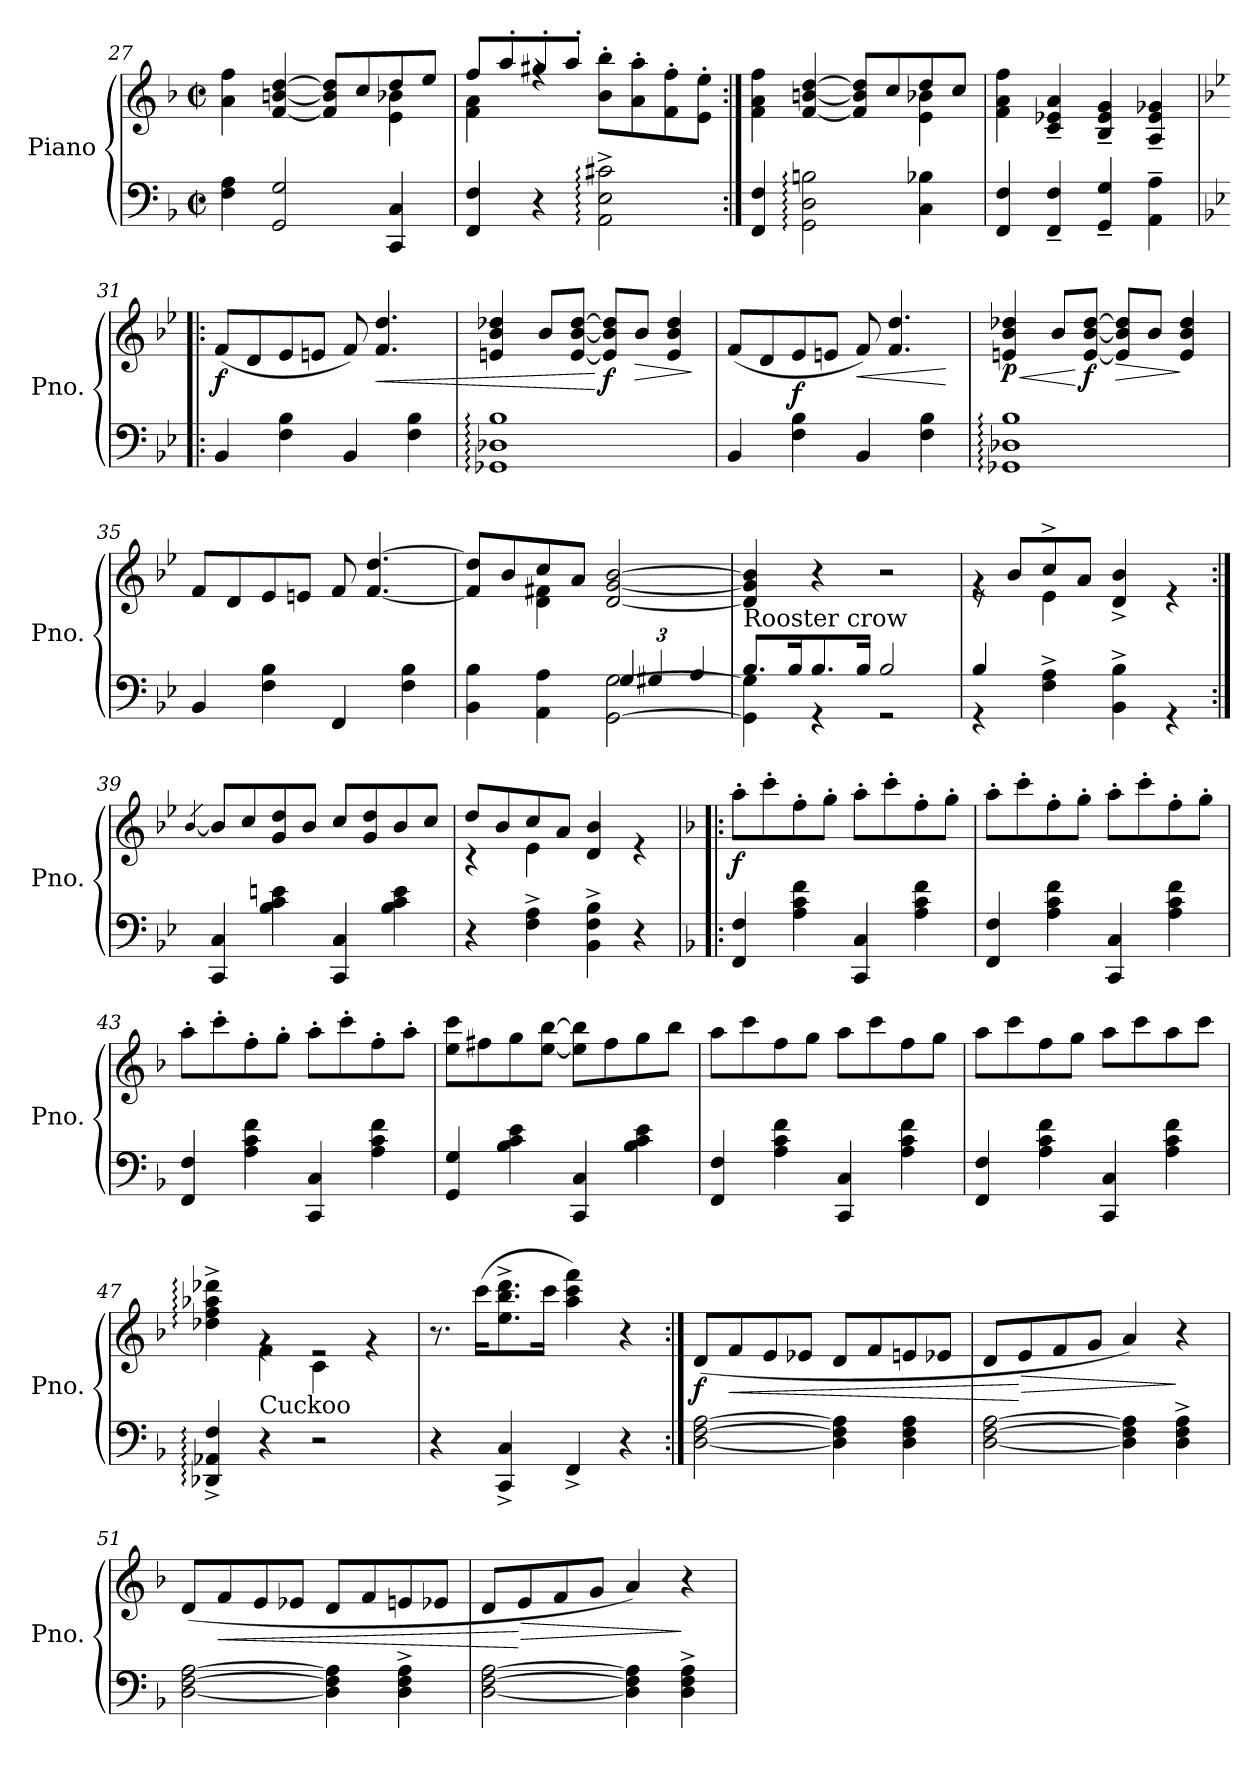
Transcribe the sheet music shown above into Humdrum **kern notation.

**kern	**kern	**dynam
*part1	*part1	*part1
*staff2	*staff1	*staff1/2
*I"Piano	*	*
*I'Pno.	*	*
*clefF4	*clefG2	*
*k[b-]	*k[b-]	*
*M2/2	*M2/2	*
*met(c|)	*met(c|)	*
=27	=27	=27
*	*^	*
4F\ 4A\	4a\ 4ff\	2.ryy	.
2GG/ 2G/	[4f/ [4bn/ [4dd/	.	.
.	8f/] 8b/] 8dd/]L	.	.
.	8cc/	.	.
4CC/ 4C/	8dd/	4e\ 4b-X\	.
.	8ee/J	.	.
=28	=28	=28	=28
4FF/ 4F/	8ff/L	4f\ 4a\	.
.	8aa'/	.	.
4r	8gg#X'/	4rff	.
.	8aa'/J	.	.
2AA\:^ 2E\:^ 2c#X\:^	8b-\' 8bb-\'L	2ryy	.
.	8a\' 8aa\'	.	.
.	8f\' 8ff\'	.	.
.	8e\' 8ee\'J	.	.
!!LO:LB:g=z	!!
=29:|!	=29:|!	=29:|!	=29:|!
4FF/ 4F/	4f\ 4a\ 4ff\	2.ryy	.
2GG\: 2D\: 2Bn\:	[4f/ [4bn/ [4dd/	.	.
.	8f/] 8b/] 8dd/]L	.	.
.	8cc/	.	.
4C\ 4B-X\	8dd/	4e\ 4b-X\	.
.	8cc/J	.	.
*	*v	*v	*
=30	=30	=30
4FF/ 4F/	4f\ 4a\ 4ff\	.
4FF/~ 4F/~	4c/~ 4e-X/~ 4a/~	.
4GG/~ 4G/~	4B-/~ 4e-/~ 4g/~	.
4AA\~ 4A\~	4A/~ 4e-/~ 4g-X/~	.
=31!|:	=31!|:	=31!|:
*k[b-e-]	*k[b-e-]	*
!	!	!LO:DY:b
4BB-/	(<8f/L	f
.	8d/	.
4F\ 4B-\	8e-/	.
.	8en/J	.
4BB-/	8f/)	.
!	!	!LO:HP:b
.	4.f/ 4.dd/	<
4F\ 4B-\	.	.
=32	=32	=32
1GG-X: 1D-X: 1B-:	4en/ 4b-/ 4dd-X/	.
.	8b-/L	.
.	[8e/ [8b-/ [8dd-/J	.
!	!	!LO:DY:n=1:b
.	8e/] 8b-/] 8dd-/]L	[ f
!	!	!LO:HP:b
.	8b-/J	>
.	4e/ 4b-/ 4dd-/	.
.	.	]
=33	=33	=33
4BB-/	(<8f/L	.
.	8d/	.
!	!	!LO:DY:b
4F\ 4B-\	8e-/	f
.	8en/J	.
!	!	!LO:HP:b
4BB-/	8f/)	<
.	4.f/ 4.dd/	.
4F\ 4B-\	.	.
.	.	[
!!LO:LB:g=z
=34	=34	=34
!	!	!LO:HP:b
!	!	!LO:DY:n=1:b
1GG-X: 1D-X: 1B-:	4en/ 4b-/ 4dd-X/	< p
.	8b-/L	.
!	!	!LO:DY:n=2:b
.	[8e/ [8b-/ [8dd-/J	[ f
!	!	!LO:HP:b
.	8e/] 8b-/] 8dd-/]L	>
.	8b-/J	.
.	4e/ 4b-/ 4dd-/	]
=35	=35	=35
4BB-/	8f/L	.
.	8d/	.
4F\ 4B-\	8e-/	.
.	8en/J	.
4FF/	8f/	.
.	[4.f/ [4.dd/	.
4F\ 4B-\	.	.
=36	=36	=36
*^	*^	*
4BB-\ 4B-\	2ryy	8f/] 8dd/]L	4ryy	.
.	.	8b-/	.	.
4AA\ 4A\	.	8cc/	4d\ 4f#X\	.
.	.	8a/J	.	.
*	*Xbrackettup	*	*	*
[2GG\ [2G\	6G!/	[2d/ [2g/ [2b-/	2ryy	.
.	6G#X!/	.	.	.
.	6A!/	.	.	.
*	*	*v	*v	*
=37	=37	=37	=37
!LO:TX:a:t=Rooster crow	!	!	!
4GG\] 4G\]	8.B-!/L	4d/] 4g/] 4b-/]	.
.	16B-!/K	.	.
4rGG	8.B-!/	4r	.
.	16B-!/Jk	.	.
2rGG	2B-!/	2r	.
=38	=38	=38	=38
*	*	*^	*
4rGG	4B-!/	8re	4rg	.
.	.	8b-/L	.	.
4F\^ 4A\^	2.ryy	8cc^/	4e-\	.
.	.	8a/J	.	.
4BB-\^ 4B-\^	.	4d/^ 4b-/^	2ryy	.
4rGG	.	4re	.	.
*v	*v	*	*	*
*	*v	*v	*
!!LO:LB:g=z
=39:|!	=39:|!	=39:|!
.	[4qb-/	.
4CC/ 4C/	8b-/L]	.
.	8cc/	.
4B-\ 4c\ 4en\	8g/ 8dd/	.
.	8b-/J	.
4CC/ 4C/	8cc/L	.
.	8g/ 8dd/	.
4B-\ 4c\ 4e\	8b-/	.
.	8cc/J	.
=40	=40	=40
*	*^	*
4r	8dd/L	4r	.
.	8b-/	.	.
4F\^ 4A\^	8cc/	4e-\	.
.	8a/J	.	.
4BB-\^ 4F\^ 4B-\^	4d/ 4b-/	2ryy	.
4r	4re	.	.
*	*v	*v	*
=41!|:	=41!|:	=41!|:
*k[b-]	*k[b-]	*
!	!	!LO:DY:b
4FF/ 4F/	8aa'\L	f
.	8ccc'\	.
4A\ 4c\ 4f\	8ff'\	.
.	8gg'\J	.
4CC/ 4C/	8aa'\L	.
.	8ccc'\	.
4A\ 4c\ 4f\	8ff'\	.
.	8gg'\J	.
=42	=42	=42
4FF/ 4F/	8aa'\L	.
.	8ccc'\	.
4A\ 4c\ 4f\	8ff'\	.
.	8gg'\J	.
4CC/ 4C/	8aa'\L	.
.	8ccc'\	.
4A\ 4c\ 4f\	8ff'\	.
.	8gg'\J	.
=43	=43	=43
4FF/ 4F/	8aa'\L	.
.	8ccc'\	.
4A\ 4c\ 4f\	8ff'\	.
.	8gg'\J	.
4CC/ 4C/	8aa'\L	.
.	8ccc'\	.
4A\ 4c\ 4f\	8ff'\	.
.	8aa'\J	.
!!LO:LB:g=z
=44	=44	=44
4GG/ 4G/	8ee\ 8ccc\L	.
.	8ff#X\	.
4B-\ 4c\ 4e\	8gg\	.
.	[8ee\ [8bb-\J	.
4CC/ 4C/	8ee\] 8bb-\]L	.
.	8ff#\	.
4B-\ 4c\ 4e\	8gg\	.
.	8bb-\J	.
=45	=45	=45
4FF/ 4F/	8aa\L	.
.	8ccc\	.
4A\ 4c\ 4f\	8ff\	.
.	8gg\J	.
4CC/ 4C/	8aa\L	.
.	8ccc\	.
4A\ 4c\ 4f\	8ff\	.
.	8gg\J	.
=46	=46	=46
4FF/ 4F/	8aa\L	.
.	8ccc\	.
4A\ 4c\ 4f\	8ff\	.
.	8gg\J	.
4CC/ 4C/	8aa\L	.
.	8ccc\	.
4A\ 4c\ 4f\	8aa\	.
.	8ccc\J	.
=47	=47	=47
*	*^	*
4DD-X/:^ 4AA-X/:^ 4F/:^	4dd-X\:^ 4ff\:^ 4aa-X\:^ 4ddd-X\:^	4ryy	.
!LO:TX:a:t=Cuckoo	!	!	!
4r	4rg	4f!\	.
2r	2re	4c!\	.
.	.	4rg	.
*	*v	*v	*
=48	=48	=48
4r	8.r	.
.	(>16ccc\KL	.
4CC/^ 4C/^	8.ee\^ 8.bb-\^ 8.ddd\^	.
.	16ccc\Jk	.
4FF^/	4aa\ 4ccc\ 4fff\)	.
4r	4r	.
!!LO:PB:g=z
=49:|!	=49:|!	=49:|!
!	!	!LO:DY:b
[2D\ [2F\ [2A\	(<8d/L	f
!	!	!LO:HP:b
.	8f/	<
.	8e/	.
.	8e-X/J	.
4D\] 4F\] 4A\]	8d/L	.
.	8f/	.
4D\ 4F\ 4A\	8en/	.
.	8e-X/J	.
=50	=50	=50
[2D\ [2F\ [2A\	8d/L	.
!	!	!LO:HP:n=1:b
.	8e/	[ >
.	8f/	.
.	8g/J	.
4D\] 4F\] 4A\]	4a/)	.
4D\^ 4F\^ 4A\^	4r	]
=51	=51	=51
[2D\ [2F\ [2A\	(<8d/L	.
!	!	!LO:HP:b
.	8f/	<
.	8e/	.
.	8e-X/J	.
4D\] 4F\] 4A\]	8d/L	.
.	8f/	.
4D\^ 4F\^ 4A\^	8en/	.
.	8e-X/J	.
=52	=52	=52
[2D\ [2F\ [2A\	8d/L	.
!	!	!LO:HP:n=1:b
.	8e/	[ >
.	8f/	.
.	8g/J	.
4D\] 4F\] 4A\]	4a/)	.
4D\^ 4F\^ 4A\^	4r	]
=	=	=
*-	*-	*-
